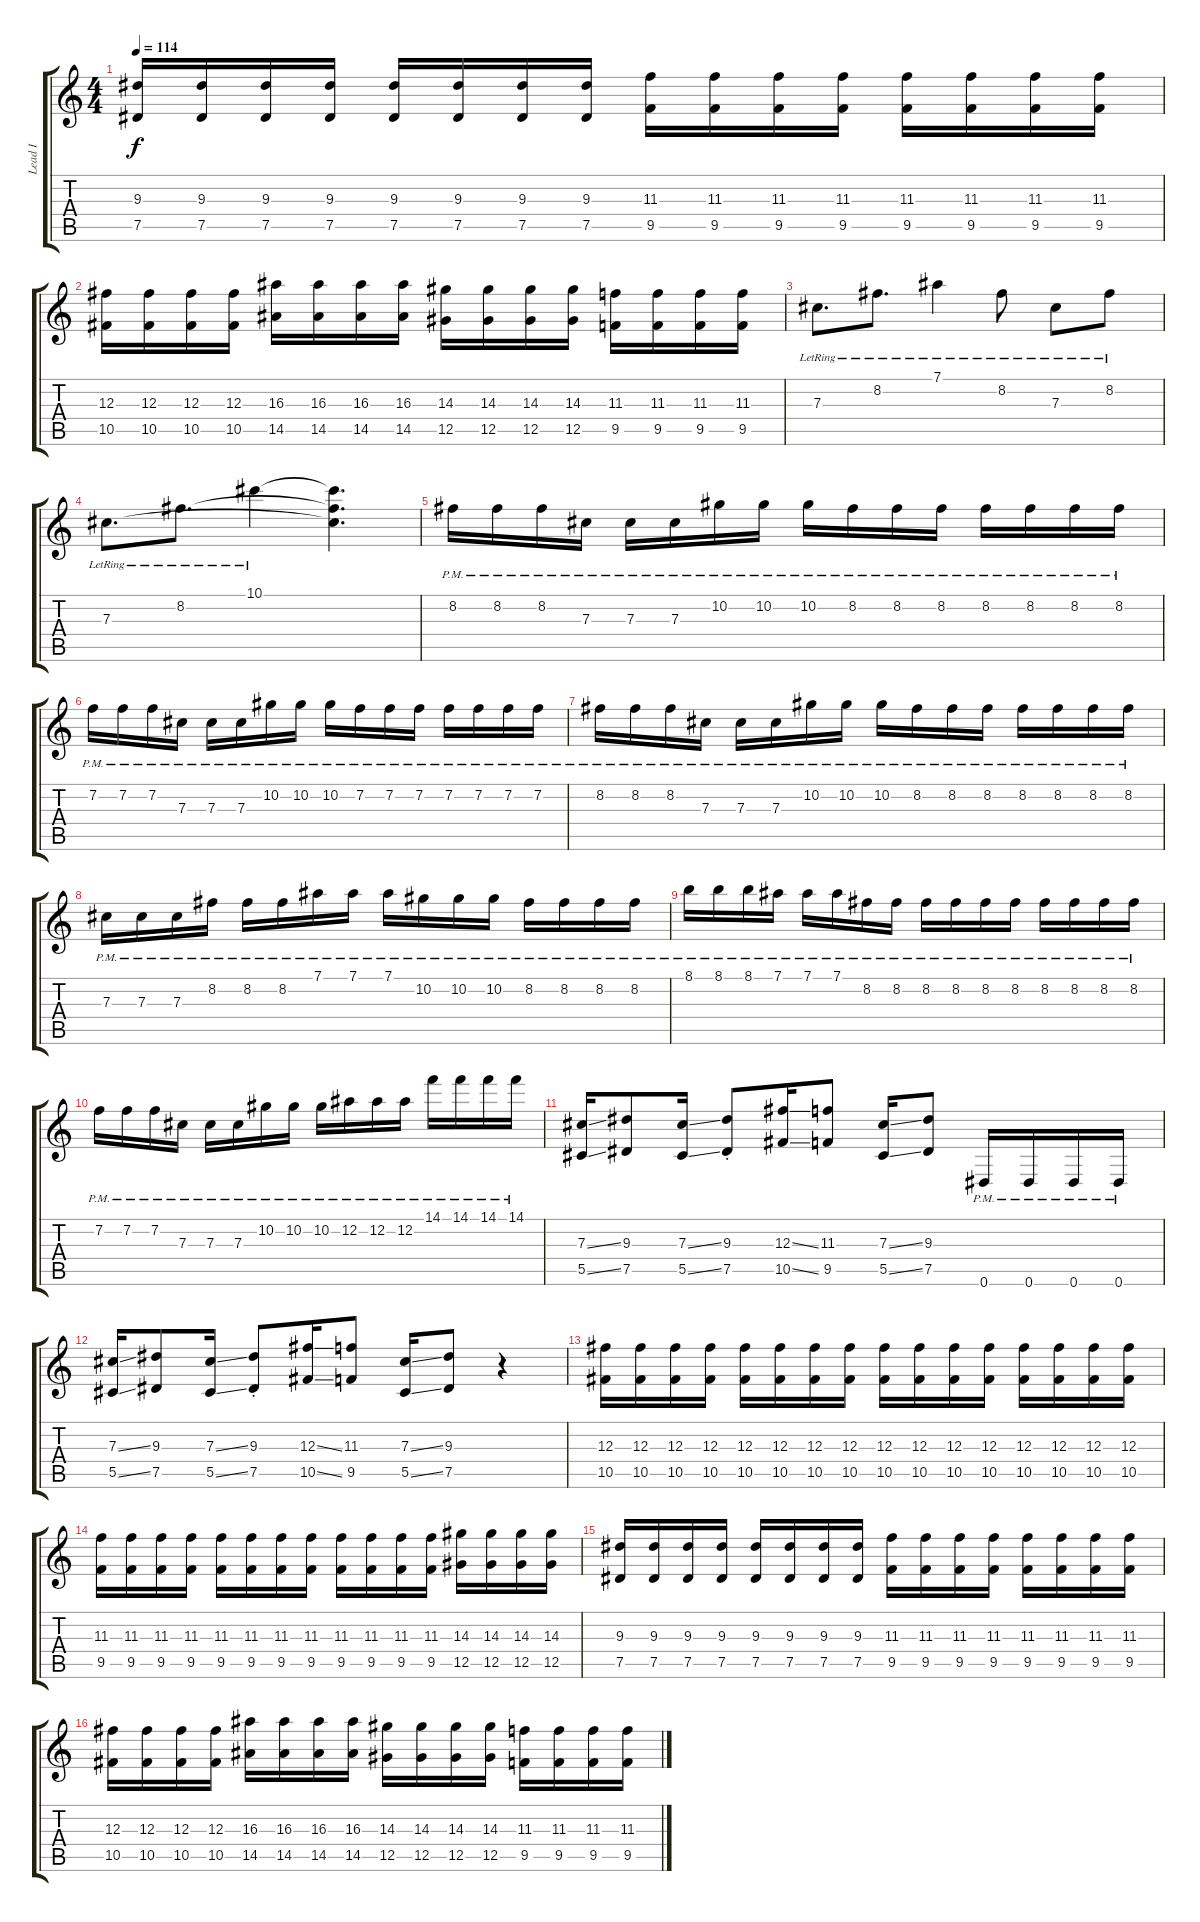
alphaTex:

\track ("Lead I" "Lead I") {instrument overdrivenguitar}
\staff {score tabs}
\tuning (Eb4 Bb3 Gb3 Db3 Ab2 Eb2) {hide}
\ts (4 4)
\tempo 114
\clef g2
\ks c
(9.3 7.5).16{dy f} (9.3 7.5).16 (9.3 7.5).16 (9.3 7.5).16 (9.3 7.5).16 (9.3 7.5).16 (9.3 7.5).16 (9.3 7.5).16 (11.3 9.5).16 (11.3 9.5).16 (11.3 9.5).16 (11.3 9.5).16 (11.3 9.5).16 (11.3 9.5).16 (11.3 9.5).16 (11.3 9.5).16 |
(12.3 10.5).16 (12.3 10.5).16 (12.3 10.5).16 (12.3 10.5).16 (16.3 14.5).16 (16.3 14.5).16 (16.3 14.5).16 (16.3 14.5).16 (14.3 12.5).16 (14.3 12.5).16 (14.3 12.5).16 (14.3 12.5).16 (11.3 9.5).16 (11.3 9.5).16 (11.3 9.5).16 (11.3 9.5).16 |
7.3{lr}.8{d} 8.2{lr}.8{d} 7.1{lr}.4 8.2{lr}.8 7.3{lr}.8 8.2{lr}.8 |
7.3{lr}.8{d} 8.2{lr}.8{d} 10.1{lr}.4 (10.1{t} 8.2{t} 7.3{t}).4{d} |
8.2{pm}.16 8.2{pm}.16 8.2{pm}.16 7.3{pm}.16 7.3{pm}.16 7.3{pm}.16 10.2{pm}.16 10.2{pm}.16 10.2{pm}.16 8.2{pm}.16 8.2{pm}.16 8.2{pm}.16 8.2{pm}.16 8.2{pm}.16 8.2{pm}.16 8.2{pm}.16 |
7.2{pm}.16 7.2{pm}.16 7.2{pm}.16 7.3{pm}.16 7.3{pm}.16 7.3{pm}.16 10.2{pm}.16 10.2{pm}.16 10.2{pm}.16 7.2{pm}.16 7.2{pm}.16 7.2{pm}.16 7.2{pm}.16 7.2{pm}.16 7.2{pm}.16 7.2{pm}.16 |
8.2{pm}.16 8.2{pm}.16 8.2{pm}.16 7.3{pm}.16 7.3{pm}.16 7.3{pm}.16 10.2{pm}.16 10.2{pm}.16 10.2{pm}.16 8.2{pm}.16 8.2{pm}.16 8.2{pm}.16 8.2{pm}.16 8.2{pm}.16 8.2{pm}.16 8.2{pm}.16 |
7.3{pm}.16 7.3{pm}.16 7.3{pm}.16 8.2{pm}.16 8.2{pm}.16 8.2{pm}.16 7.1{pm}.16 7.1{pm}.16 7.1{pm}.16 10.2{pm}.16 10.2{pm}.16 10.2{pm}.16 8.2{pm}.16 8.2{pm}.16 8.2{pm}.16 8.2{pm}.16 |
8.1{pm}.16 8.1{pm}.16 8.1{pm}.16 7.1{pm}.16 7.1{pm}.16 7.1{pm}.16 8.2{pm}.16 8.2{pm}.16 8.2{pm}.16 8.2{pm}.16 8.2{pm}.16 8.2{pm}.16 8.2{pm}.16 8.2{pm}.16 8.2{pm}.16 8.2{pm}.16 |
7.2{pm}.16 7.2{pm}.16 7.2{pm}.16 7.3{pm}.16 7.3{pm}.16 7.3{pm}.16 10.2{pm}.16 10.2{pm}.16 10.2{pm}.16 12.2{pm}.16 12.2{pm}.16 12.2{pm}.16 14.1{pm}.16 14.1{pm}.16 14.1{pm}.16 14.1{pm}.16 |
(7.3{ss} 5.5{ss}).16 (9.3 7.5).8 (7.3{ss} 5.5{ss}).16 (9.3{st} 7.5{st}).8 (12.3{ss} 10.5{ss}).16 (11.3 9.5).8 (7.3{ss} 5.5{ss}).16 (9.3 7.5).8 0.6{pm}.16 0.6{pm}.16 0.6{pm}.16 0.6{pm}.16 |
(7.3{ss} 5.5{ss}).16 (9.3 7.5).8 (7.3{ss} 5.5{ss}).16 (9.3{st} 7.5{st}).8 (12.3{ss} 10.5{ss}).16 (11.3 9.5).8 (7.3{ss} 5.5{ss}).16 (9.3 7.5).8 r.4 |
(12.3 10.5).16 (12.3 10.5).16 (12.3 10.5).16 (12.3 10.5).16 (12.3 10.5).16 (12.3 10.5).16 (12.3 10.5).16 (12.3 10.5).16 (12.3 10.5).16 (12.3 10.5).16 (12.3 10.5).16 (12.3 10.5).16 (12.3 10.5).16 (12.3 10.5).16 (12.3 10.5).16 (12.3 10.5).16 |
(11.3 9.5).16 (11.3 9.5).16 (11.3 9.5).16 (11.3 9.5).16 (11.3 9.5).16 (11.3 9.5).16 (11.3 9.5).16 (11.3 9.5).16 (11.3 9.5).16 (11.3 9.5).16 (11.3 9.5).16 (11.3 9.5).16 (14.3 12.5).16 (14.3 12.5).16 (14.3 12.5).16 (14.3 12.5).16 |
(9.3 7.5).16 (9.3 7.5).16 (9.3 7.5).16 (9.3 7.5).16 (9.3 7.5).16 (9.3 7.5).16 (9.3 7.5).16 (9.3 7.5).16 (11.3 9.5).16 (11.3 9.5).16 (11.3 9.5).16 (11.3 9.5).16 (11.3 9.5).16 (11.3 9.5).16 (11.3 9.5).16 (11.3 9.5).16 |
(12.3 10.5).16 (12.3 10.5).16 (12.3 10.5).16 (12.3 10.5).16 (16.3 14.5).16 (16.3 14.5).16 (16.3 14.5).16 (16.3 14.5).16 (14.3 12.5).16 (14.3 12.5).16 (14.3 12.5).16 (14.3 12.5).16 (11.3 9.5).16 (11.3 9.5).16 (11.3 9.5).16 (11.3 9.5).16
